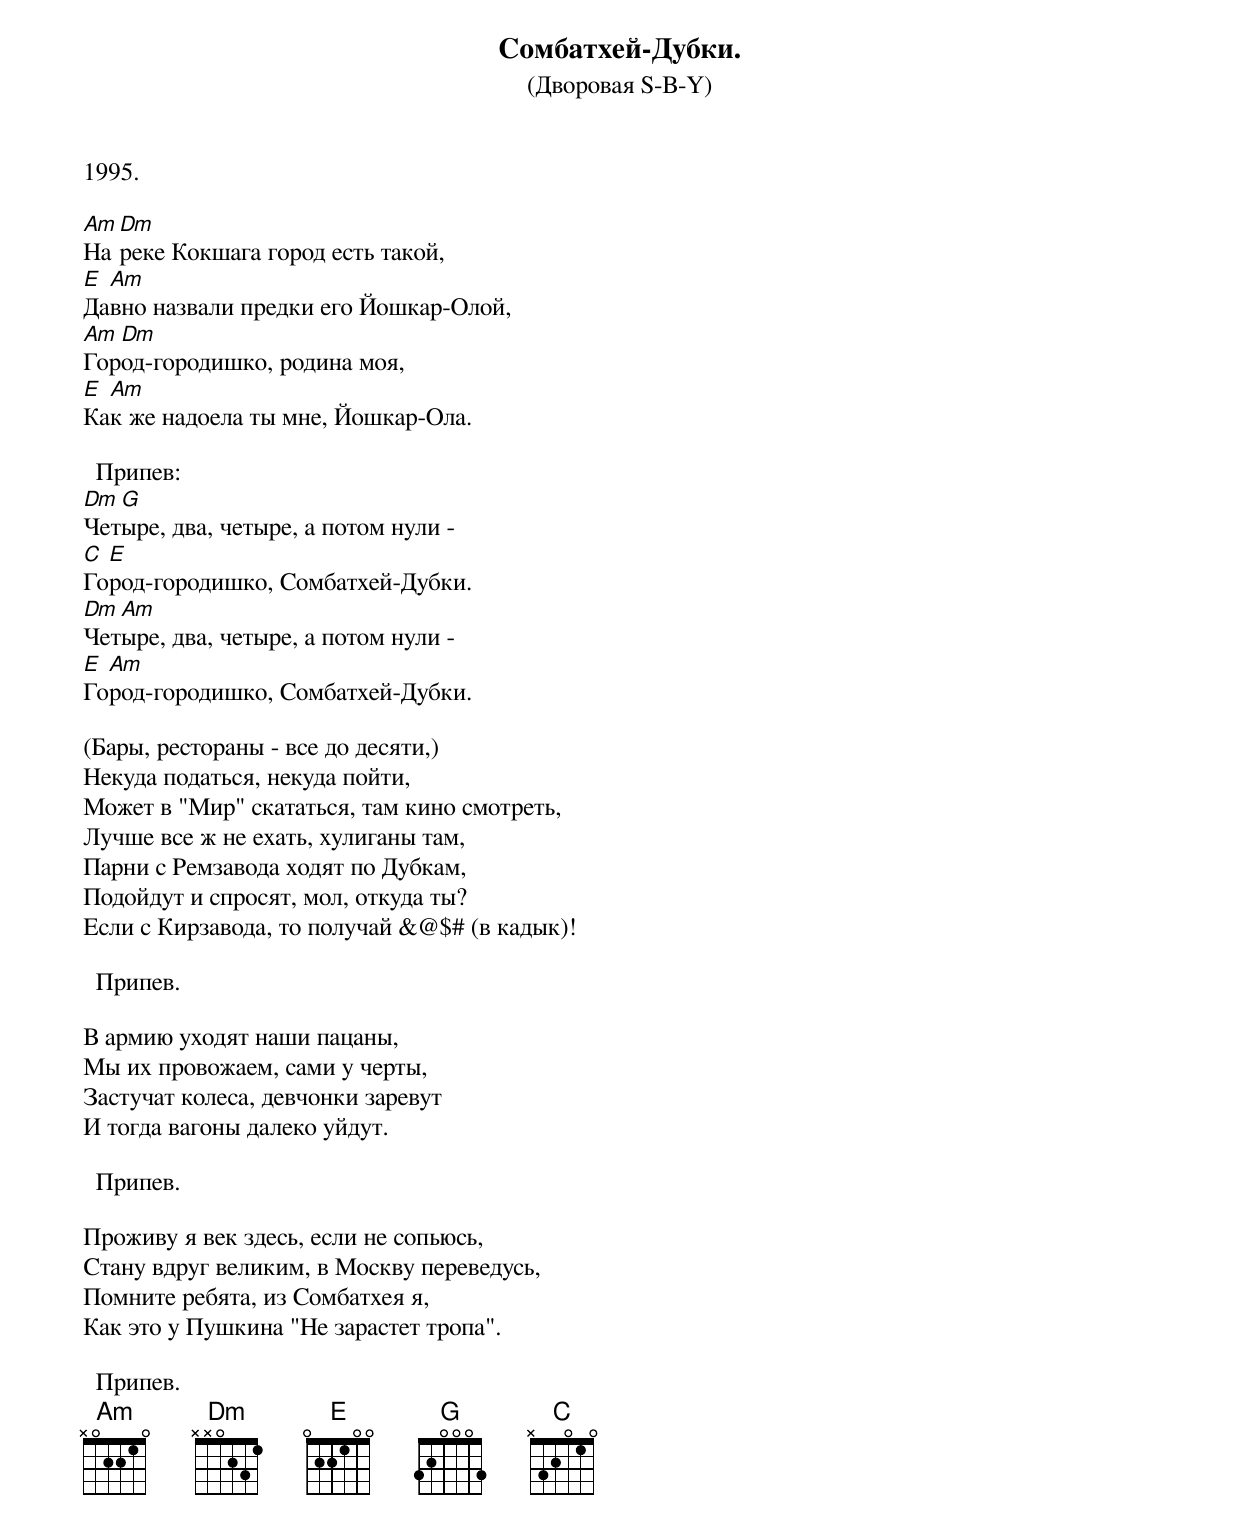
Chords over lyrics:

Сомбатхей-Дубки.
(Дворовая S-B-Y)
1995.

Am Dm
На реке Кокшага город есть такой,
E Am
Давно назвали предки его Йошкар-Олой,
Am Dm
Город-городишко, родина моя,
E Am
Как же надоела ты мне, Йошкар-Ола.

  Припев:
Dm G
Четыре, два, четыре, а потом нули -
C E
Город-городишко, Сомбатхей-Дубки.
Dm Am
Четыре, два, четыре, а потом нули -
E Am
Город-городишко, Сомбатхей-Дубки.

(Бары, рестораны - все до десяти,)
Некуда податься, некуда пойти,
Может в "Мир" скататься, там кино смотреть,
Лучше все ж не ехать, хулиганы там,
Парни с Ремзавода ходят по Дубкам,
Подойдут и спросят, мол, откуда ты?
Если с Кирзавода, то получай &@$# (в кадык)!

  Припев.

В армию уходят наши пацаны,
Мы их провожаем, сами у черты,
Застучат колеса, девчонки заревут
И тогда вагоны далеко уйдут.

  Припев.

Проживу я век здесь, если не сопьюсь,
Стану вдруг великим, в Москву переведусь,
Помните ребята, из Сомбатхея я,
Как это у Пушкина "Не зарастет тропа".

  Припев.
